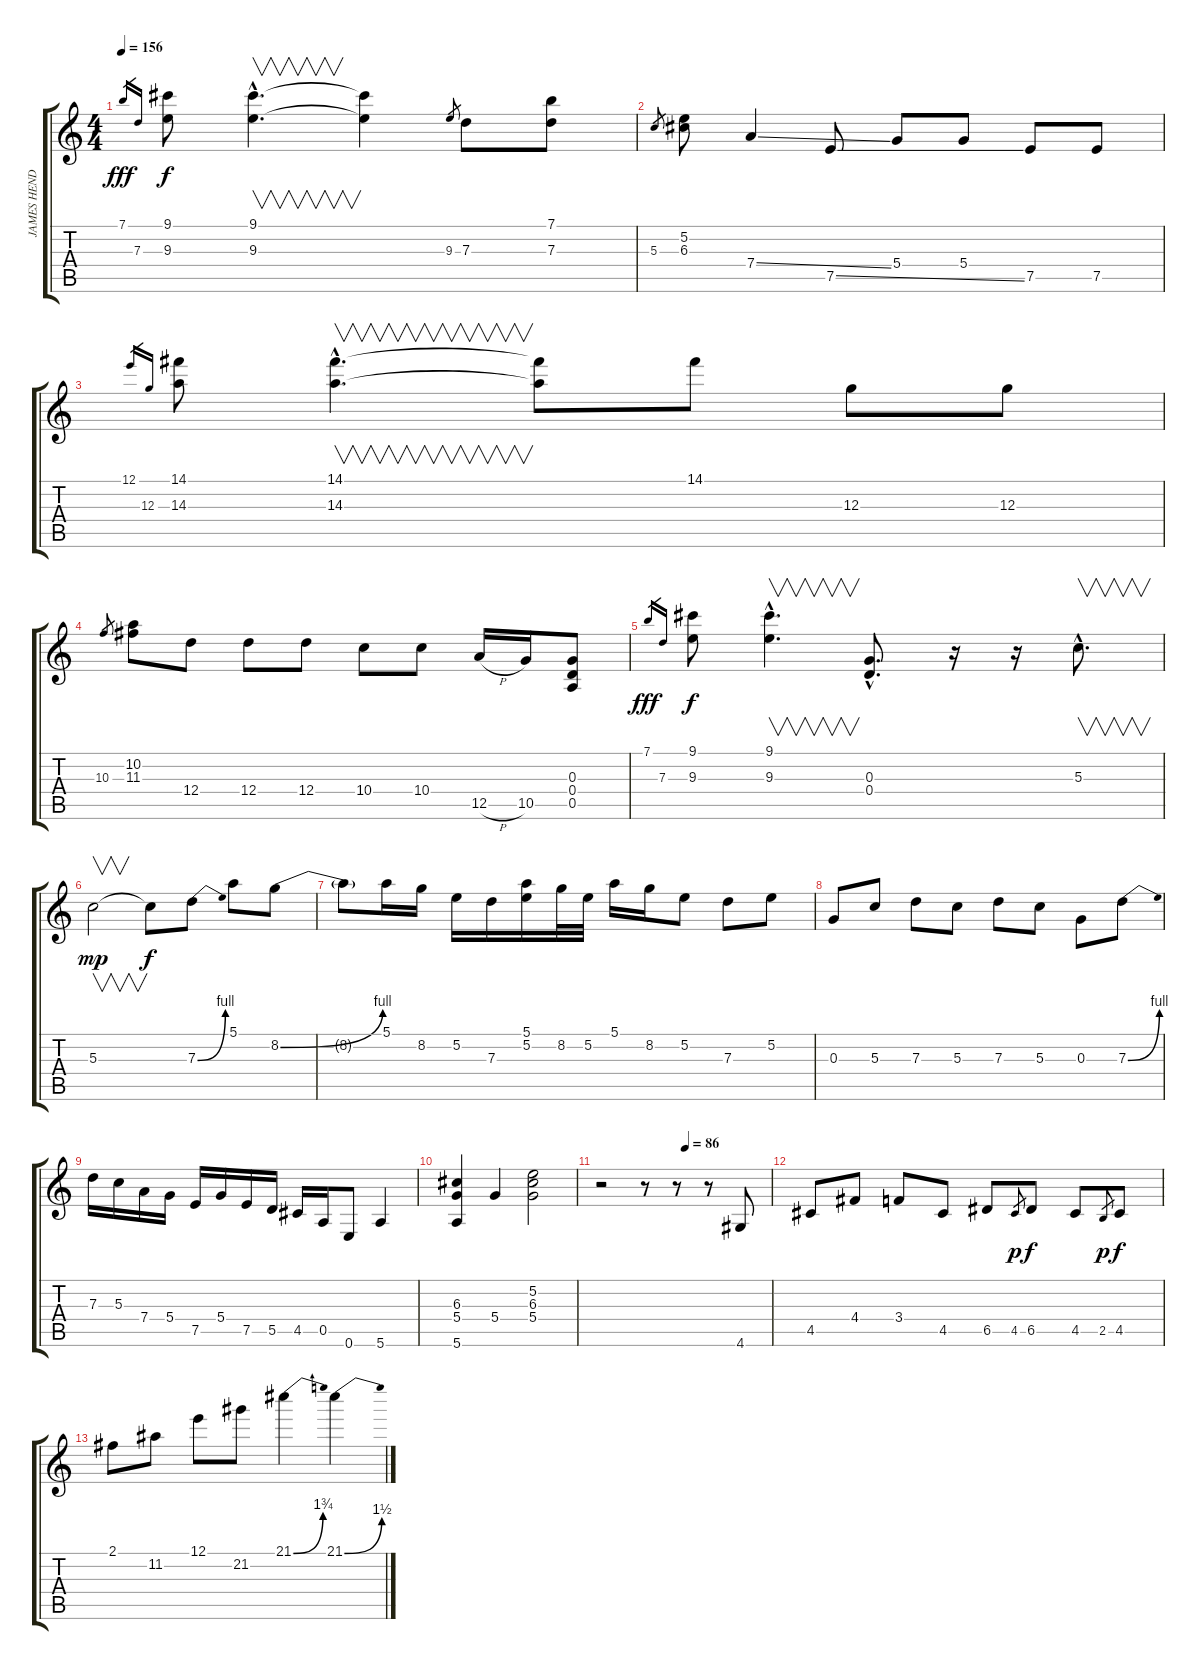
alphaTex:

\track ("JAMES HENDRIX" "JAMES HEND") {instrument distortionguitar}
\staff {score tabs}
\tuning (E4 B3 G3 D3 A2 E2) {hide}
\ts (4 4)
\tempo 156
\clef g2
\ks c
7.1.16{gr dy fff} 7.3.16{gr} (9.1 9.3).8{dy f instrument overdrivenguitar} (9.1{hac} 9.3{hac}).4{v d} (9.1{t} 9.3{t}).4 9.3.8{gr} 7.3.8 (7.1 7.3).8 |
5.3.8{gr} (5.2 6.3).8 7.4{ss}.4 7.5{ss}.8 5.4.8 5.4.8 7.5.8 7.5.8 |
12.1.16{gr} 12.3.16{gr} (14.1 14.3).8 (14.1{hac} 14.3{hac}).4{v d} (14.1{t} 14.3{t}).8 14.1.8 12.3.8 12.3.8 |
10.3.8{gr} (10.2 11.3).8 12.4.8 12.4.8 12.4.8 10.4.8 10.4.8 12.5{h}.16 10.5.16 (0.3 0.4 0.5).8 |
7.1.16{gr dy fff} 7.3.16{gr} (9.1 9.3).8{dy f instrument overdrivenguitar} (9.1{hac} 9.3{hac}).4{v d} (0.3{hac} 0.4{hac}).8{d} r.16 r.16 5.3{hac}.8{v d} |
5.3.2{v dy mp} 5.3{t}.8{dy f} 7.3{be (bend 0 0 60 4)}.8 5.1.8 8.2{be (bend 0 0 60 4)}.8 |
8.2{t}.8 5.1.16 8.2.16 5.2.16 7.3.16 (5.1 5.2).16 8.2.32 5.2.32 5.1.16 8.2.16 5.2.8 7.3.8 5.2.8 |
0.3.8 5.3.8 7.3.8 5.3.8 7.3.8 5.3.8 0.3.8 7.3{be (bend 0 0 60 4)}.8 |
7.3.16 5.3.16 7.4.16 5.4.16 7.5.16 5.4.16 7.5.16 5.5.16 4.5.16 0.5.16 0.6.8 5.6.4 |
(6.3 5.4 5.6).4 5.4.4 (5.2 6.3 5.4).2 |
\tempo (86 0.5)
r.2 r.8 r.8 r.8 4.6.8 |
4.5.8 4.4.8 3.4.8 4.5.8 6.5.8 4.5.8{gr dy p} 6.5.8{dy f} 4.5.8 2.5.8{gr dy p} 4.5.8{dy f} |
2.1.8 11.2.8 12.1.8 21.2.8 21.1{be (bend 0 0 60 7)}.4 21.1{be (bend 0 0 60 6)}.4
